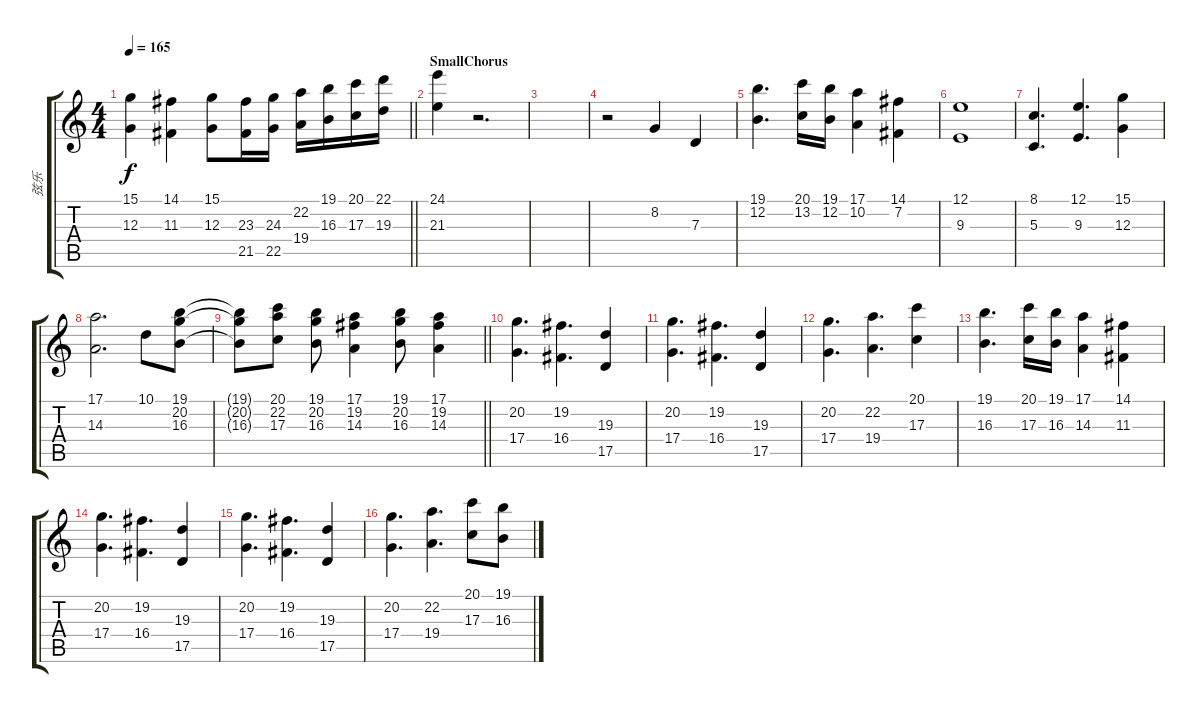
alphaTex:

\track ("弦乐" "弦乐") {instrument stringensemble1}
\staff {score tabs}
\tuning (E4 B3 G3 D3 A2 E2) {hide}
\ts (4 4)
\tempo 165
\clef g2
\barLineRight lightlight
\ks c
(15.1 12.3).4{dy f} (14.1 11.3).4 (15.1 12.3).8 (23.3 21.5).16 (24.3 22.5).16 (22.2 19.4).16 (19.1 16.3).16 (20.1 17.3).16 (22.1 19.3).16 |
\section ("" "SmallChorus")
(24.1 21.3).4 r.2{d} |
|
r.2 8.2.4 7.3.4 |
(19.1 12.2).4{d} (20.1 13.2).16 (19.1 12.2).16 (17.1 10.2).4 (14.1 7.2).4 |
(12.1 9.3).1 |
(8.1 5.3).4{d} (12.1 9.3).4{d} (15.1 12.3).4 |
(17.1 14.3).2{d} 10.1.8 (19.1 20.2 16.3).8 |
\barLineRight lightlight
(19.1{t} 20.2{t} 16.3{t}).8 (20.1 22.2 17.3).8 (19.1 20.2 16.3).8 (17.1 19.2 14.3).4 (19.1 20.2 16.3).8 (17.1 19.2 14.3).4 |
(20.2 17.4).4{d} (19.2 16.4).4{d} (19.3 17.5).4 |
(20.2 17.4).4{d} (19.2 16.4).4{d} (19.3 17.5).4 |
(20.2 17.4).4{d} (22.2 19.4).4{d} (20.1 17.3).4 |
(19.1 16.3).4{d} (20.1 17.3).16 (19.1 16.3).16 (17.1 14.3).4 (14.1 11.3).4 |
(20.2 17.4).4{d} (19.2 16.4).4{d} (19.3 17.5).4 |
(20.2 17.4).4{d} (19.2 16.4).4{d} (19.3 17.5).4 |
(20.2 17.4).4{d} (22.2 19.4).4{d} (20.1 17.3).8 (19.1 16.3).8
